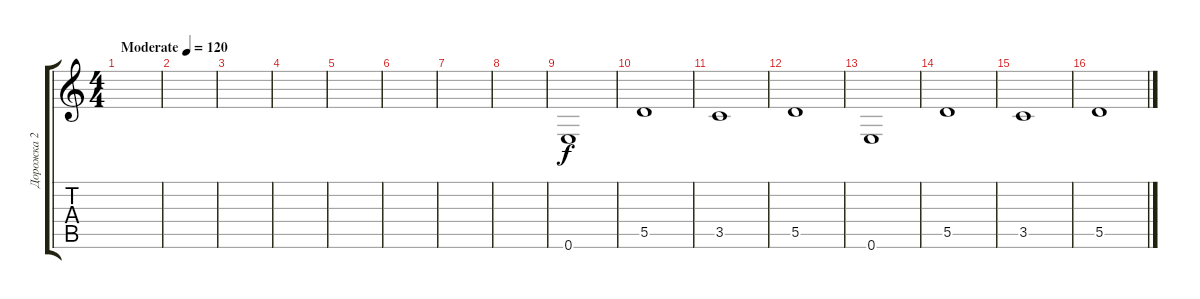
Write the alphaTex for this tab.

\track ("Дорожка 2" "Дорожка 2") {instrument electricbassfinger}
\staff {score tabs}
\tuning (E4 B3 G3 D3 A2 E2) {hide}
\ts (4 4)
\tempo (120 "Moderate")
\clef g2
\ks c
|
|
|
|
|
|
|
|
0.6.1 |
5.5.1 |
3.5.1 |
5.5.1 |
0.6.1 |
5.5.1 |
3.5.1 |
5.5.1
